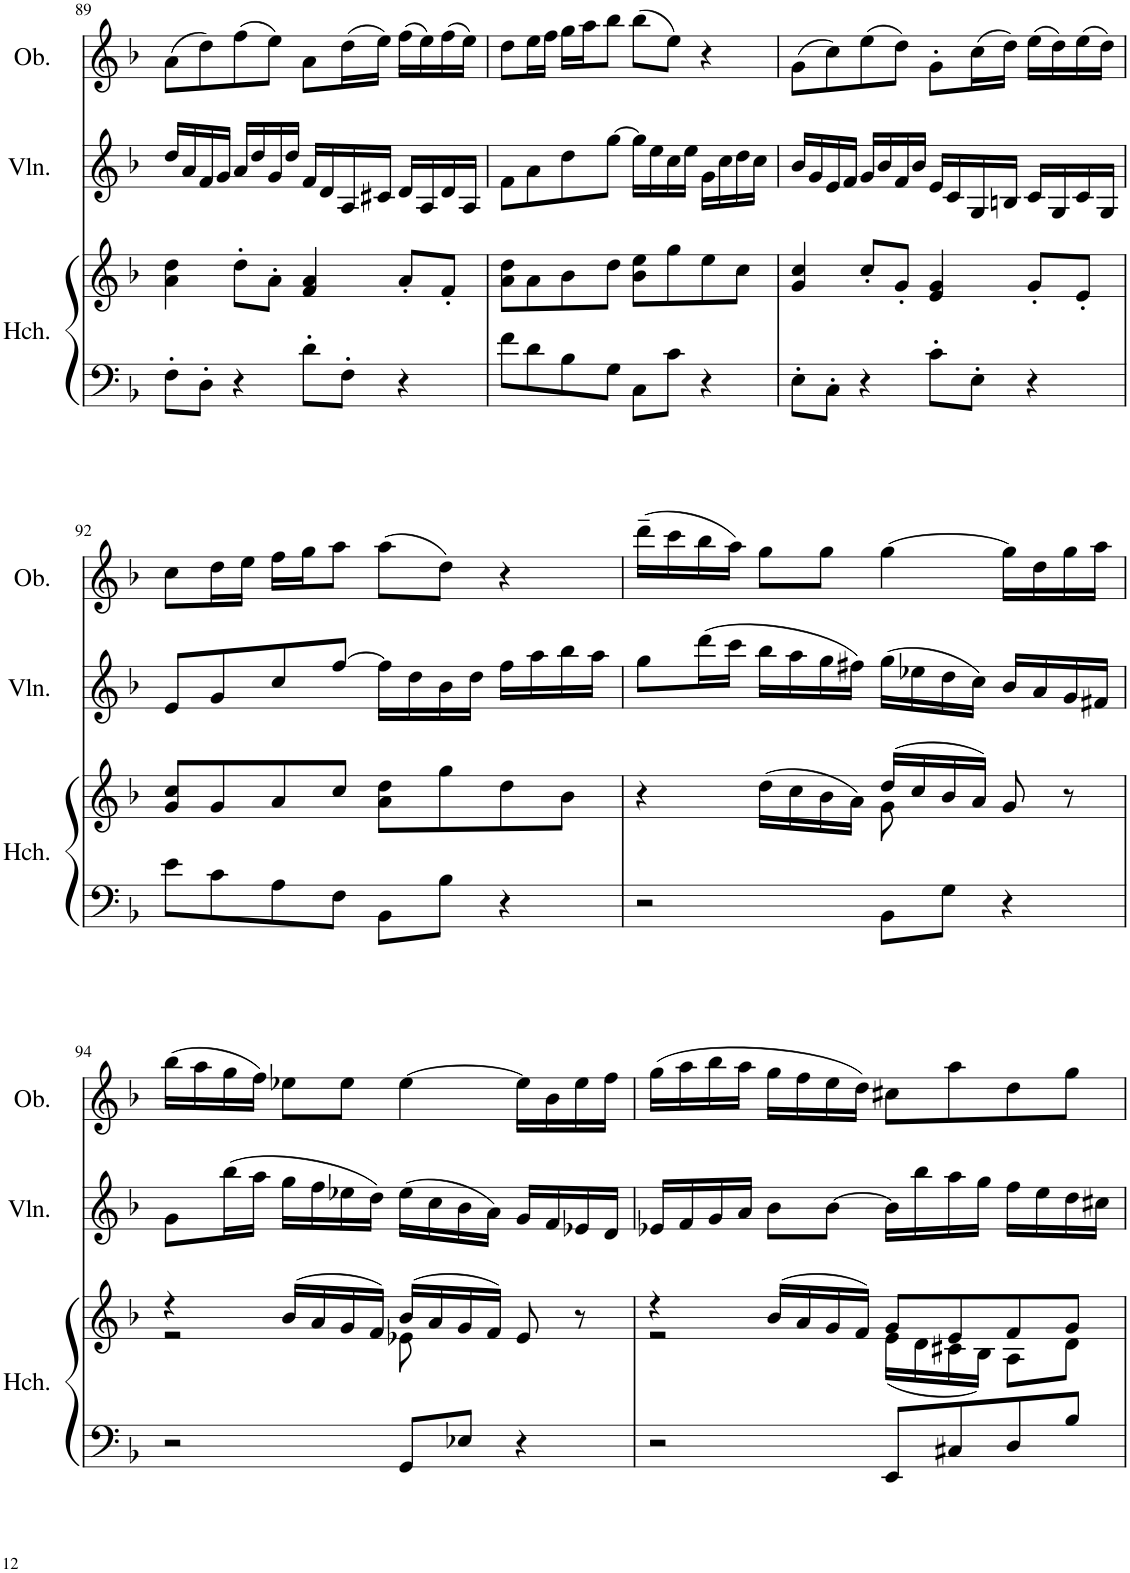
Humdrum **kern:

**kern	**kern	**kern	**kern
*part3	*part3	*part2	*part1
*staff4	*staff3	*staff2	*staff1
*I"Harpsichord	*	*I"Violin	*I"Oboe
*I'Hch.	*	*I'Vln.	*I'Ob.
!!LO:PB:g=z
*clefF4	*clefG2	*clefG2	*clefG2
*k[b-]	*k[b-]	*k[b-]	*k[b-]
*M4/4	*M4/4	*M4/4	*M4/4
*met(c)	*met(c)	*met(c)	*met(c)
=89	=89	=89	=89
8F'\L	4a\ 4dd\	16dd/LL	(8a\L
.	.	16a/	.
8D'\J	.	16f/	8dd\)
.	.	16g/JJ	.
4r	8dd'\L	16a/LL	(8ff\
.	.	16dd/	.
.	8a'\J	16g/	8ee\J)
.	.	16dd/JJ	.
8d'\L	4f/ 4a/	16f/LL	8a\L
.	.	16d/	.
8F'\J	.	16A/	(16dd\L
.	.	16c#X/JJ	16ee\JJ)
4r	8a'/L	16d/LL	(16ff\LL
.	.	16A/	16ee\)
.	8f'/J	16d/	(16ff\
.	.	16A/JJ	16ee\JJ)
=90	=90	=90	=90
8f\L	8a\ 8dd\L	8f\L	8dd\L
8d\	8a\	8a\	16ee\L
.	.	.	16ff\JJ
8B-\	8b-\	8dd\	16gg\LL
.	.	.	16aa\J
8G\J	8dd\J	[8gg\J	8bb-\J
8C\L	8b-\ 8ee\L	16gg\LL]	(8bb-\L
.	.	16ee\	.
8c\J	8gg\	16cc\	8ee\J)
.	.	16ee\JJ	.
4r	8ee\	16g\LL	4r
.	.	16cc\	.
.	8cc\J	16dd\	.
.	.	16cc\JJ	.
=91	=91	=91	=91
8E'\L	4g/ 4cc/	16b-/LL	(8g\L
.	.	16g/	.
8C'\J	.	16e/	8cc\)
.	.	16f/JJ	.
4r	8cc'/L	16g/LL	(8ee\
.	.	16b-/	.
.	8g'/J	16f/	8dd\J)
.	.	16b-/JJ	.
8c'\L	4e/ 4g/	16e/LL	8g'\L
.	.	16c/	.
8E'\J	.	16G/	(16cc\L
.	.	16Bn/JJ	16dd\JJ)
4r	8g'/L	16c/LL	(16ee\LL
.	.	16G/	16dd\)
.	8e'/J	16c/	(16ee\
.	.	16G/JJ	16dd\JJ)
!!LO:LB:g=z
=92	=92	=92	=92
8e\L	8g/ 8cc/L	8e/L	8cc\L
8c\	8g/	8g/	16dd\L
.	.	.	16ee\JJ
8A\	8a/	8cc/	16ff\LL
.	.	.	16gg\J
8F\J	8cc/J	[8ff/J	8aa\J
8BB-\L	8a\ 8dd\L	16ff\LL]	(8aa\L
.	.	16dd\	.
8B-\J	8gg\	16b-\	8dd\J)
.	.	16dd\JJ	.
4r	8dd\	16ff\LL	4r
.	.	16aa\	.
.	8b-\J	16bb-\	.
.	.	16aa\JJ	.
=93	=93	=93	=93
*	*^	*	*
2r	4r	2ryy	8gg\L	(16ddd~\LL
.	.	.	.	16ccc\
.	.	.	(16ddd\L	16bb-\
.	.	.	16ccc\JJ	16aa\JJ)
.	(16dd\LL	.	16bb-\LL	8gg\L
.	16cc\	.	16aa\	.
.	16b-\	.	16gg\	8gg\J
.	16a\JJ)	.	16ff#X\JJ)	.
8BB-\L	(16dd/LL	8g\	(16gg\LL	[4gg\
.	16cc/	.	16ee-X\	.
8G\J	16b-/	4.ryy	16dd\	.
.	16a/JJ)	.	16cc\JJ)	.
4r	8g/	.	16b-/LL	16gg\LL]
.	.	.	16a/	16dd\
.	8r	.	16g/	16gg\
.	.	.	16f#X/JJ	16aa\JJ
!!LO:LB:g=z
=94	=94	=94	=94	=94
2r	4r	2r	8g\L	(16bb-\LL
.	.	.	.	16aa\
.	.	.	(16bb-\L	16gg\
.	.	.	16aa\JJ	16ff\JJ)
.	(16b-/LL	.	16gg\LL	8ee-X\L
.	16a/	.	16ff\	.
.	16g/	.	16ee-X\	8ee-\J
.	16f/JJ)	.	16dd\JJ)	.
8GG/L	(16b-/LL	8e-X\	(16ee-\LL	[4ee-\
.	16a/	.	16cc\	.
8E-X/J	16g/	4.ryy	16b-\	.
.	16f/JJ)	.	16a\JJ)	.
4r	8e-/	.	16g/LL	16ee-\LL]
.	.	.	16f/	16b-\
.	8r	.	16e-X/	16ee-\
.	.	.	16d/JJ	16ff\JJ
=95	=95	=95	=95	=95
2r	4r	2r	16e-X/LL	(16gg\LL
.	.	.	16f/	16aa\
.	.	.	16g/	16bb-\
.	.	.	16a/JJ	16aa\JJ
.	(16b-/LL	.	8b-\L	16gg\LL
.	16a/	.	.	16ff\
.	16g/	.	[8b-\J	16ee\
.	16f/JJ)	.	.	16dd\JJ)
8EE/L	8g/L	(16e\LL	16b-\LL]	8cc#X\L
.	.	16d\	16bb-\	.
8C#X/	8e/	16c#X\	16aa\	8aa\
.	.	16B-\JJ)	16gg\JJ	.
8D/	8f/	8A\L	16ff\LL	8dd\
.	.	.	16ee\	.
8B-/J	8g/J	8d\J	16dd\	8gg\J
.	.	.	16cc#X\JJ	.
*	*v	*v	*	*
=	=	=	=
*-	*-	*-	*-
